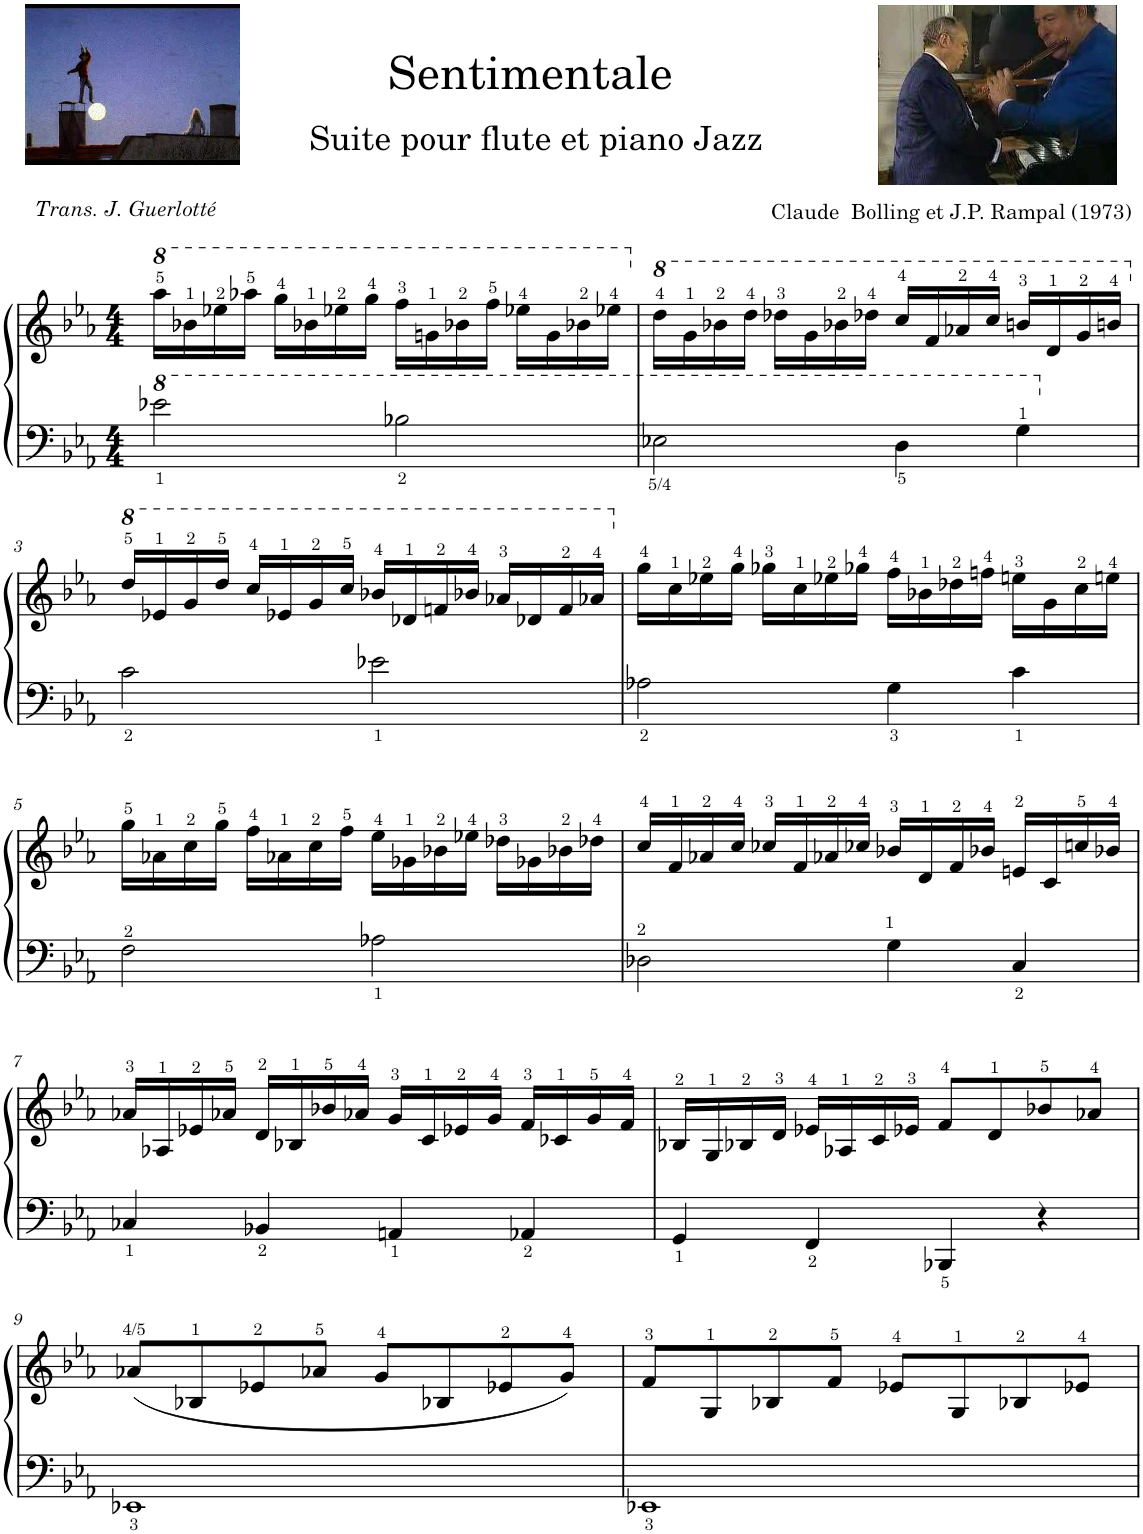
**kern	**kern
*part1	*part1
*staff2	*staff1
*I"Piano	*
*I'Pno.	*
*clefF4	*clefG2
*k[b-e-a-]	*k[b-e-a-]
*M4/4	*M4/4
*8va	*
*	*8va
=1	=1
2ee-X\	16aaa-\LL
.	16bb-X\
.	16eee-X\
.	16aaa-X\JJ
.	16ggg\LL
.	16bb-X\
.	16eee-X\
.	16ggg\JJ
2b-X\	16fff\LL
.	16ggn\
.	16bb-X\
.	16fff\JJ
.	16eee-X\LL
.	16gg\
.	16bb-X\
.	16eee-X\JJ
=2	=2
*	*X8va
*	*8va
2e-X\	16ddd\LL
.	16gg\
.	16bb-X\
.	16ddd\JJ
.	16ddd-X\LL
.	16gg\
.	16bb-X\
.	16ddd-X\JJ
4d\	16ccc/LL
.	16ff/
.	16aa-X/
.	16ccc/JJ
4g\	16bbn/LL
.	16dd/
.	16gg/
.	16bbn/JJ
!!LO:LB:g=z
=3	=3
*X8va	*
*	*X8va
*	*8va
2c\	16ddd/LL
.	16ee-X/
.	16gg/
.	16ddd/JJ
.	16ccc/LL
.	16ee-X/
.	16gg/
.	16ccc/JJ
2e-X\	16bb-X/LL
.	16dd-X/
.	16ffn/
.	16bb-X/JJ
.	16aa-X/LL
.	16dd-X/
.	16ff/
.	16aa-X/JJ
=4	=4
*	*X8va
2A-X\	16gg\LL
.	16cc\
.	16ee-X\
.	16gg\JJ
.	16gg-X\LL
.	16cc\
.	16ee-X\
.	16gg-X\JJ
4G\	16ff\LL
.	16b-X\
.	16dd-X\
.	16ffn\JJ
4c\	16een\LL
.	16g\
.	16cc\
.	16een\JJ
!!LO:LB:g=z
=5	=5
2F\	16gg\LL
.	16a-X\
.	16cc\
.	16gg\JJ
.	16ff\LL
.	16a-X\
.	16cc\
.	16ff\JJ
2A-X\	16ee-\LL
.	16g-X\
.	16b-X\
.	16ee-X\JJ
.	16dd-X\LL
.	16g-X\
.	16b-X\
.	16dd-X\JJ
=6	=6
2D-X\	16cc/LL
.	16f/
.	16a-X/
.	16cc/JJ
.	16cc-X/LL
.	16f/
.	16a-X/
.	16cc-X/JJ
4G\	16b-X/LL
.	16d/
.	16f/
.	16b-X/JJ
4C/	16en/LL
.	16c/
.	16ccn/
.	16b-X/JJ
!!LO:LB:g=z
=7	=7
4C-X/	16a-X/LL
.	16A-X/
.	16e-X/
.	16a-X/JJ
4BB-X/	16d/LL
.	16B-X/
.	16b-X/
.	16a-X/JJ
4AAn/	16g/LL
.	16c/
.	16e-X/
.	16g/JJ
4AA-X/	16f/LL
.	16c-X/
.	16g/
.	16f/JJ
=8	=8
4GG/	16B-X/LL
.	16G/
.	16B-X/
.	16d/JJ
4FF/	16e-X/LL
.	16A-X/
.	16c/
.	16e-X/JJ
4BBB-X/	8f/L
.	8d/
4r	8b-X/
.	8a-X/J
!!LO:LB:g=z
=9	=9
1EE-X	(8a-X/L
.	8B-X/
.	8e-X/
.	8a-X/J
.	8g/L
.	8B-X/
.	8e-X/
.	8g/J)
=10	=10
1EE-X	8f/L
.	8G/
.	8B-X/
.	8f/J
.	8e-X/L
.	8G/
.	8B-X/
.	8e-X/J
=	=
*-	*-
